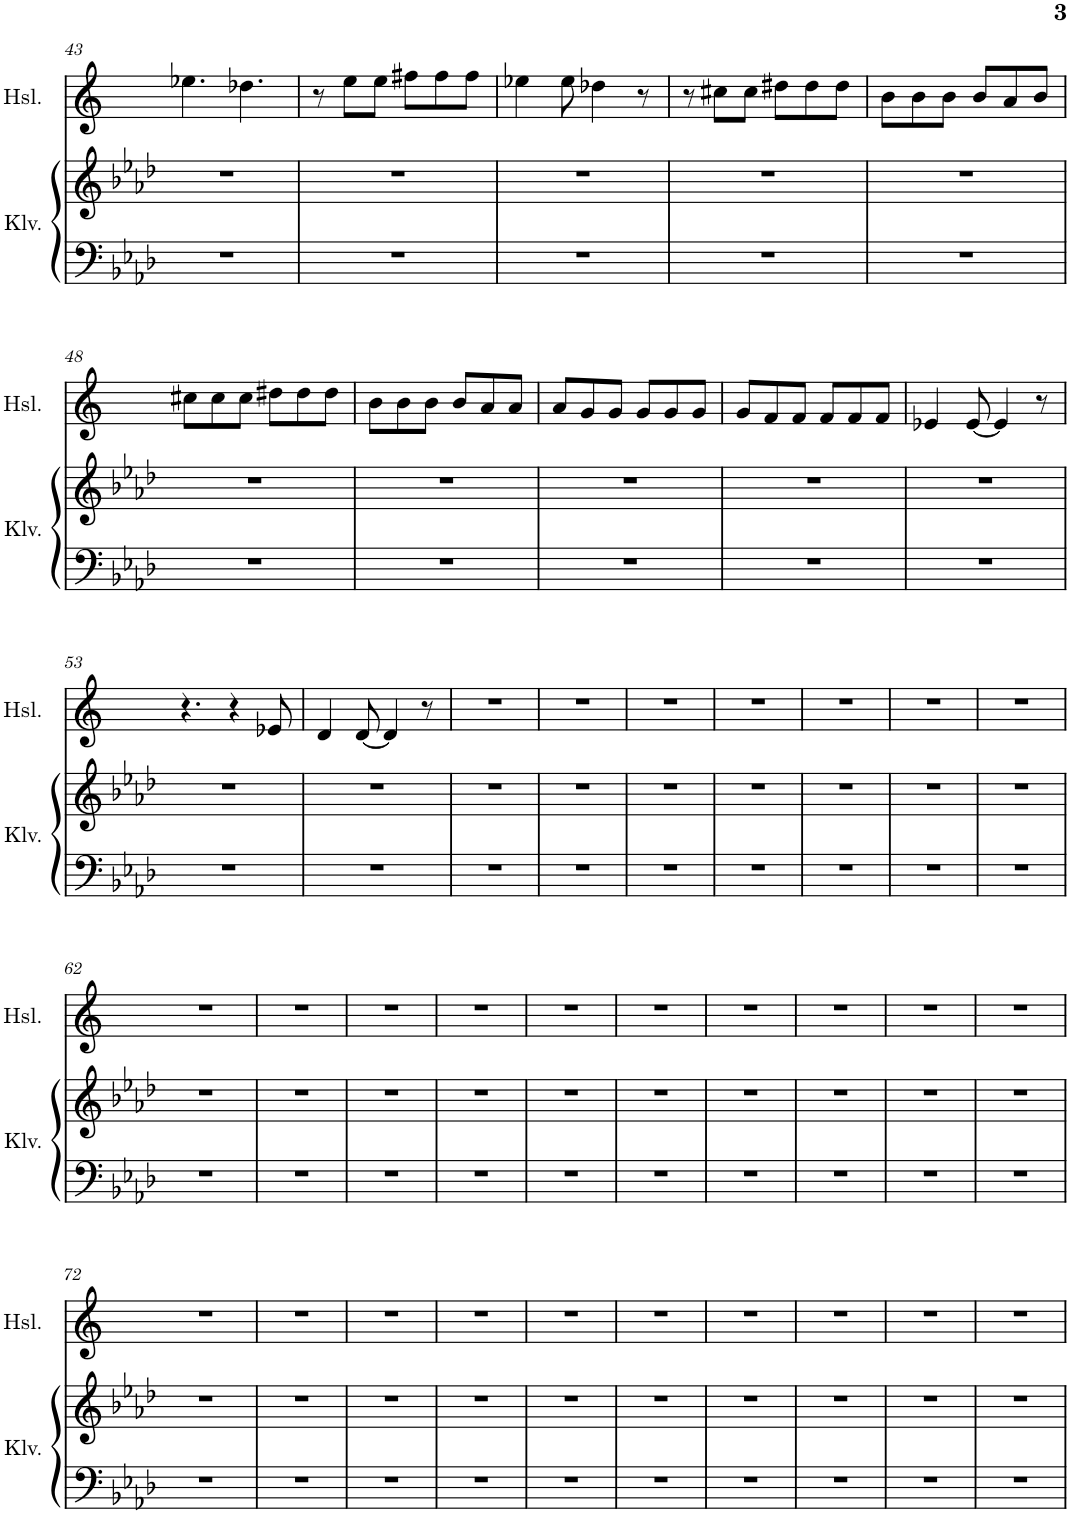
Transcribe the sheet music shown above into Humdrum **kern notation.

**kern	**kern	**kern
*part2	*part2	*part1
*staff3	*staff2	*staff1
*I"Klavír	*	*I"Housle
*I'Klv.	*	*I'Hsl.
!!LO:PB:g=z
*clefF4	*clefG2	*clefG2
*k[b-e-a-d-]	*k[b-e-a-d-]	*k[]
*M6/8	*M6/8	*M6/8
=43	=43	=43
2.r	2.r	4.ee-X\
.	.	4.dd-X\
=44	=44	=44
2.r	2.r	8r
.	.	8ee\L
.	.	8ee\J
.	.	8ff#X\L
.	.	8ff#\
.	.	8ff#\J
=45	=45	=45
2.r	2.r	4ee-X\
.	.	8ee-\
.	.	4dd-X\
.	.	8r
=46	=46	=46
2.r	2.r	8r
.	.	8cc#X\L
.	.	8cc#\J
.	.	8dd#X\L
.	.	8dd#\
.	.	8dd#\J
=47	=47	=47
2.r	2.r	8b\L
.	.	8b\
.	.	8b\J
.	.	8b/L
.	.	8a/
.	.	8b/J
!!LO:LB:g=z
=48	=48	=48
2.r	2.r	8cc#X\L
.	.	8cc#\
.	.	8cc#\J
.	.	8dd#X\L
.	.	8dd#\
.	.	8dd#\J
=49	=49	=49
2.r	2.r	8b\L
.	.	8b\
.	.	8b\J
.	.	8b/L
.	.	8a/
.	.	8a/J
=50	=50	=50
2.r	2.r	8a/L
.	.	8g/
.	.	8g/J
.	.	8g/L
.	.	8g/
.	.	8g/J
=51	=51	=51
2.r	2.r	8g/L
.	.	8f/
.	.	8f/J
.	.	8f/L
.	.	8f/
.	.	8f/J
=52	=52	=52
2.r	2.r	4e-X/
.	.	[8e-/
.	.	4e-/]
.	.	8r
!!LO:LB:g=z
=53	=53	=53
2.r	2.r	4.r
.	.	4r
.	.	8e-X/
=54	=54	=54
2.r	2.r	4d/
.	.	[8d/
.	.	4d/]
.	.	8r
=55	=55	=55
2.r	2.r	2.r
=56	=56	=56
2.r	2.r	2.r
=57	=57	=57
2.r	2.r	2.r
=58	=58	=58
2.r	2.r	2.r
=59	=59	=59
2.r	2.r	2.r
=60	=60	=60
2.r	2.r	2.r
=61	=61	=61
2.r	2.r	2.r
!!LO:LB:g=z
=62	=62	=62
2.r	2.r	2.r
=63	=63	=63
2.r	2.r	2.r
=64	=64	=64
2.r	2.r	2.r
=65	=65	=65
2.r	2.r	2.r
=66	=66	=66
2.r	2.r	2.r
=67	=67	=67
2.r	2.r	2.r
=68	=68	=68
2.r	2.r	2.r
=69	=69	=69
2.r	2.r	2.r
=70	=70	=70
2.r	2.r	2.r
=71	=71	=71
2.r	2.r	2.r
!!LO:LB:g=z
=72	=72	=72
2.r	2.r	2.r
=73	=73	=73
2.r	2.r	2.r
=74	=74	=74
2.r	2.r	2.r
=75	=75	=75
2.r	2.r	2.r
=76	=76	=76
2.r	2.r	2.r
=77	=77	=77
2.r	2.r	2.r
=78	=78	=78
2.r	2.r	2.r
=79	=79	=79
2.r	2.r	2.r
=80	=80	=80
2.r	2.r	2.r
=81	=81	=81
2.r	2.r	2.r
=	=	=
*-	*-	*-
